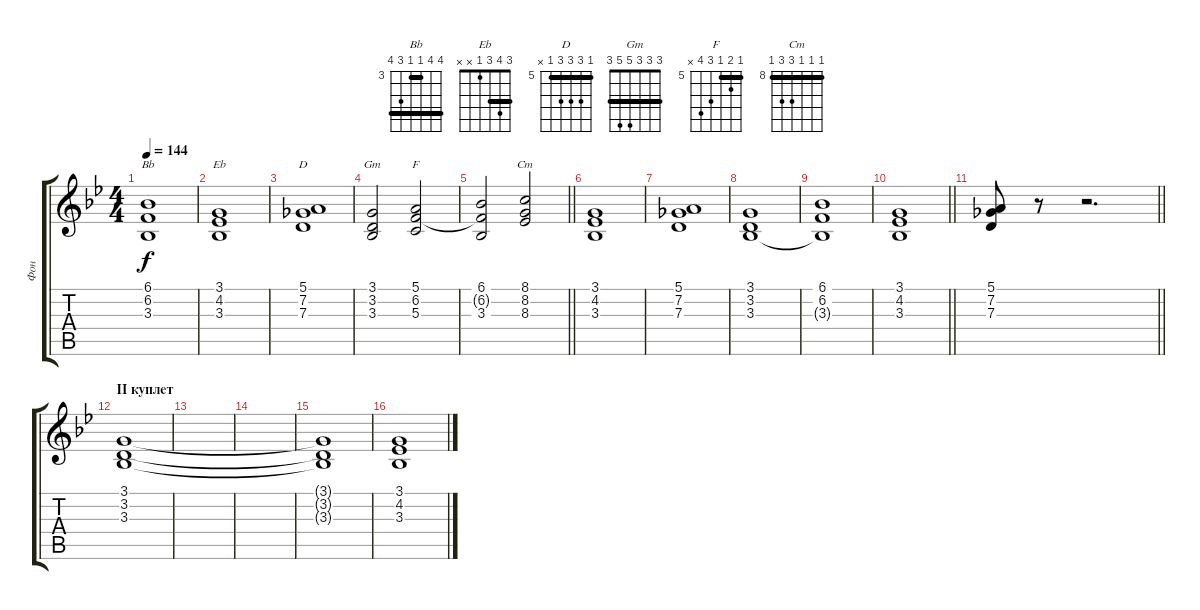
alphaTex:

\track ("Фон" "Фон") {instrument pad2warm}
\staff {score tabs}
\tuning (E4 B3 G3 D3 A2 E2) {hide}
\chord ("Bb" 6 6 3 3 5 6) {firstfret 3 barre (3 6)}
\chord ("Eb" 3 4 3 1 x x) {barre 3}
\chord ("D" 5 7 7 7 5 x) {firstfret 5 barre 5}
\chord ("Gm" 3 3 3 5 5 3) {barre 3}
\chord ("F" 5 6 5 7 8 x) {firstfret 5 barre 5}
\chord ("Cm" 8 8 8 10 10 8) {firstfret 8 barre 8}
\ts (4 4)
\tempo 144
\clef g2
\ks gminor
(6.1 6.2 3.3{t}).1{ch "Bb" dy f} |
(3.1 4.2 3.3).1{ch "Eb"} |
(5.1 7.2 7.3).1{ch "D"} |
(3.1 3.2 3.3).2{ch "Gm"} (5.1 6.2 5.3).2{ch "F"} |
\barLineRight lightlight
(6.1 6.2{t} 3.3).2 (8.1 8.2 8.3).2{ch "Cm"} |
(3.1 4.2 3.3).1 |
(5.1 7.2 7.3).1 |
(3.1 3.2 3.3).1 |
(6.1 6.2 3.3{t}).1 |
\barLineRight lightlight
(3.1 4.2 3.3).1 |
\barLineRight lightlight
(5.1 7.2 7.3).8 r.8 r.2{d} |
\section ("" "II куплет")
(3.1 3.2 3.3).1 |
|
|
(3.1{t} 3.2{t} 3.3{t}).1 |
(3.1 4.2 3.3).1
